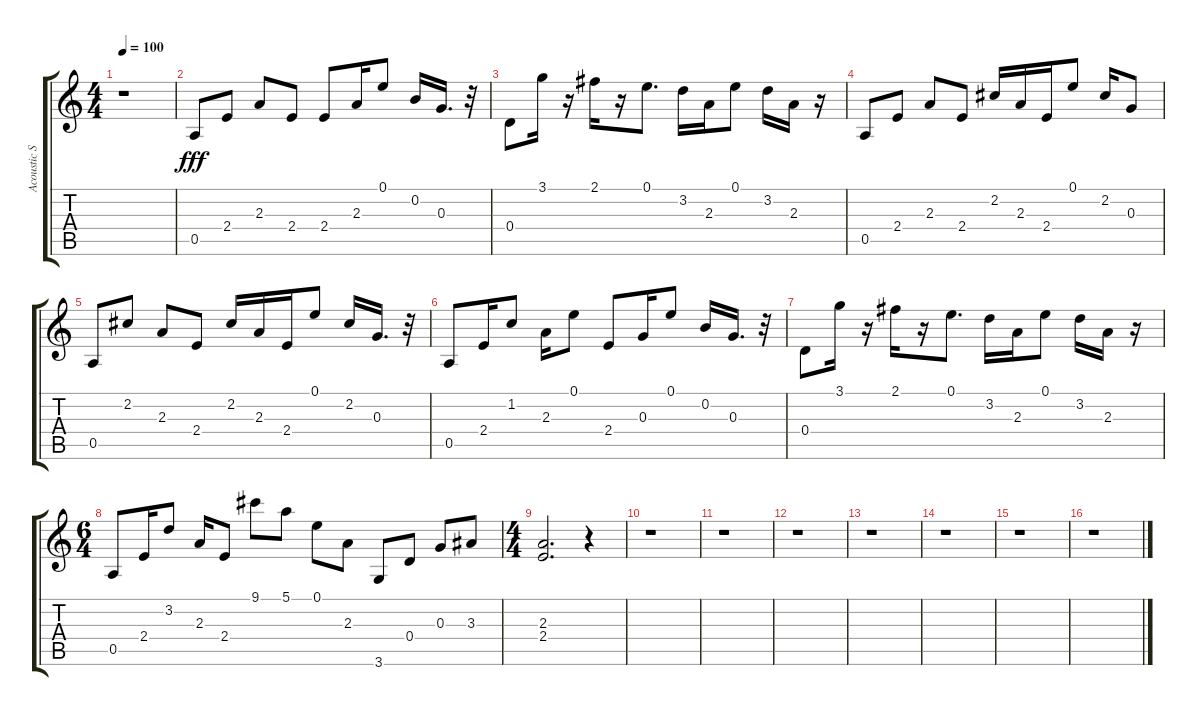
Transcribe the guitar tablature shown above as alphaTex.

\track ("Acoustic Steel (right)" "Acoustic S") {instrument acousticguitarsteel}
\staff {score tabs}
\tuning (E4 B3 G3 D3 A2 E2) {hide}
\ts (4 4)
\tempo 100
\clef g2
\ks c
r.1{dy fff} |
0.5.8 2.4.8 2.3.8 2.4.8 2.4.8 2.3.16 0.1.8 0.2.16 0.3.16{d} r.32 |
0.4.8 3.1.16 r.16 2.1.16 r.16 0.1.8{d} 3.2.16 2.3.16 0.1.8 3.2.16 2.3.16 r.16 |
0.5.8 2.4.8 2.3.8 2.4.8 2.2.16 2.3.16 2.4.16 0.1.8 2.2.16 0.3.8 |
0.5.8 2.2.8 2.3.8 2.4.8 2.2.16 2.3.16 2.4.16 0.1.8 2.2.16 0.3.16{d} r.32 |
0.5.8 2.4.16 1.2.8 2.3.16 0.1.8 2.4.8 0.3.16 0.1.8 0.2.16 0.3.16{d} r.32 |
0.4.8 3.1.16 r.16 2.1.16 r.16 0.1.8{d} 3.2.16 2.3.16 0.1.8 3.2.16 2.3.16 r.16 |
\ts (6 4)
0.5.8 2.4.16 3.2.8 2.3.16 2.4.8 9.1.8 5.1.8 0.1.8 2.3.8 3.6.8 0.4.8 0.3.8 3.3.8 |
\ts (4 4)
(2.3 2.4).2{d} r.4 |
r.1 |
r.1 |
r.1 |
r.1 |
r.1 |
r.1 |
r.1
